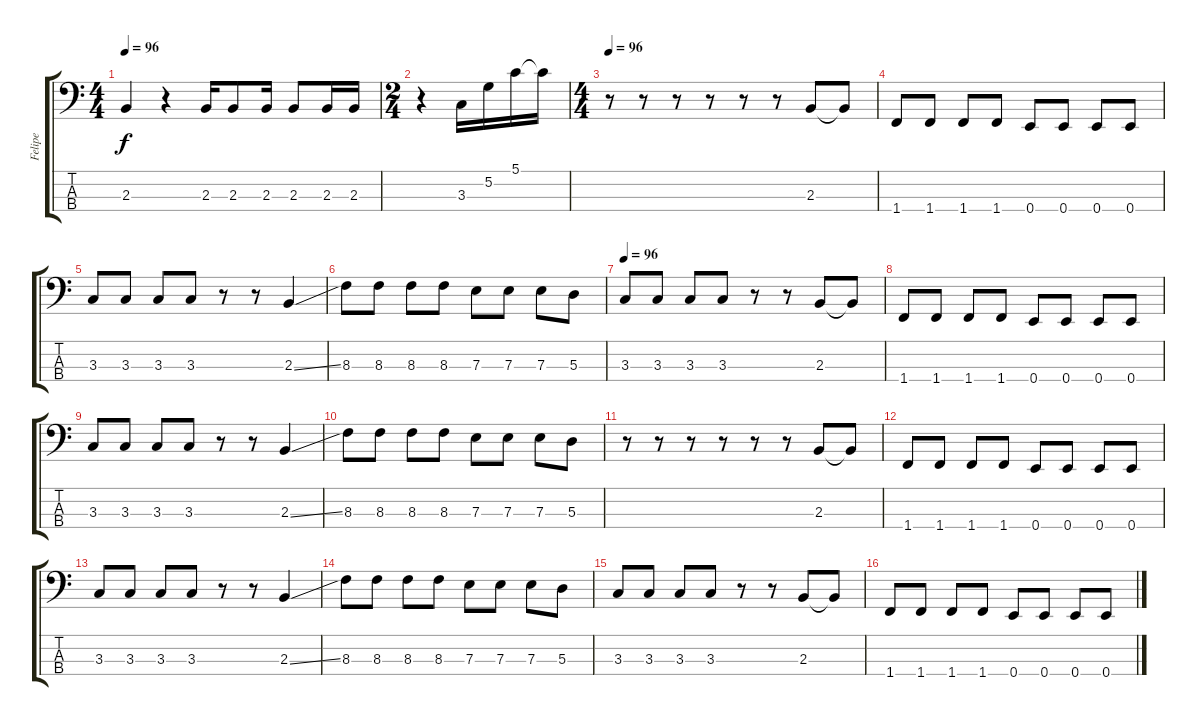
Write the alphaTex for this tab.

\track ("Felipe" "Felipe") {instrument electricbassfinger}
\staff {score tabs}
\tuning (G2 D2 A1 E1) {hide}
\ts (4 4)
\tempo 96
\clef f4
\ks c
2.3.4{dy f} r.4 2.3.16 2.3.8 2.3.16 2.3.8 2.3.16 2.3.16 |
\ts (2 4)
r.4 3.3.16 5.2.16 5.1.16 5.1{t}.16 |
\ts (4 4)
\tempo 96
r.8 r.8 r.8 r.8 r.8 r.8 2.3.8 2.3{t}.8 |
1.4.8 1.4.8 1.4.8 1.4.8 0.4.8 0.4.8 0.4.8 0.4.8 |
3.3.8 3.3.8 3.3.8 3.3.8 r.8 r.8 2.3{ss}.4 |
8.3.8 8.3.8 8.3.8 8.3.8 7.3.8 7.3.8 7.3.8 5.3.8 |
\tempo 96
3.3.8 3.3.8 3.3.8 3.3.8 r.8 r.8 2.3.8 2.3{t}.8 |
1.4.8 1.4.8 1.4.8 1.4.8 0.4.8 0.4.8 0.4.8 0.4.8 |
3.3.8 3.3.8 3.3.8 3.3.8 r.8 r.8 2.3{ss}.4 |
8.3.8 8.3.8 8.3.8 8.3.8 7.3.8 7.3.8 7.3.8 5.3.8 |
r.8 r.8 r.8 r.8 r.8 r.8 2.3.8 2.3{t}.8 |
1.4.8 1.4.8 1.4.8 1.4.8 0.4.8 0.4.8 0.4.8 0.4.8 |
3.3.8 3.3.8 3.3.8 3.3.8 r.8 r.8 2.3{ss}.4 |
8.3.8 8.3.8 8.3.8 8.3.8 7.3.8 7.3.8 7.3.8 5.3.8 |
3.3.8 3.3.8 3.3.8 3.3.8 r.8 r.8 2.3.8 2.3{t}.8 |
1.4.8 1.4.8 1.4.8 1.4.8 0.4.8 0.4.8 0.4.8 0.4.8
